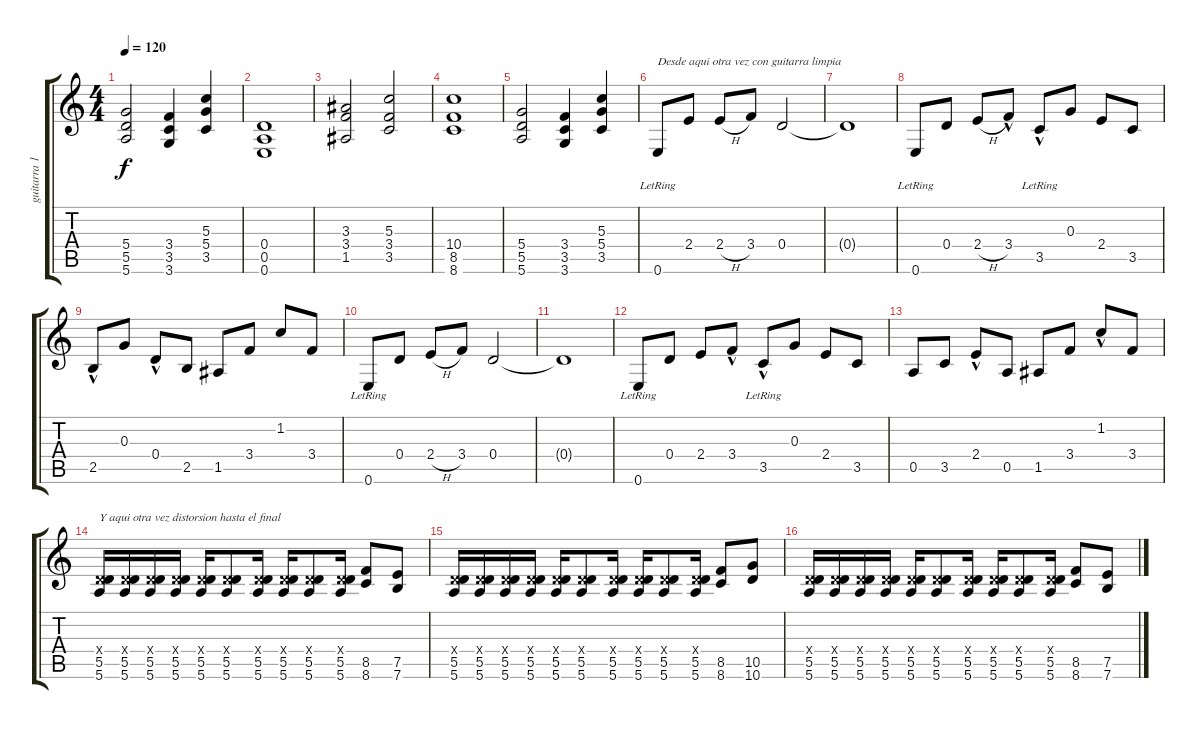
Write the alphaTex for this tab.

\track ("guitarra 1" "guitarra 1") {instrument distortionguitar}
\staff {score tabs}
\tuning (E4 B3 G3 D3 A2 E2) {hide}
\ts (4 4)
\tempo 120
\clef g2
\ks c
(5.4 5.5 5.6).2{dy f} (3.4 3.5 3.6).4 (5.3 5.4 3.5).4 |
(0.4 0.5 0.6).1 |
(3.3 3.4 1.5).2 (5.3 3.4 3.5).2 |
(10.4 8.5 8.6).1 |
(5.4 5.5 5.6).2 (3.4 3.5 3.6).4 (5.3 5.4 3.5).4 |
0.6{lr}.8{txt "Desde aqui otra vez con guitarra limpia" instrument electricguitarclean} 2.4.8{instrument electricguitarclean} 2.4{h}.8{instrument electricguitarclean} 3.4.8{instrument electricguitarclean} 0.4.2{instrument electricguitarclean} |
0.4{t}.1{instrument electricguitarclean} |
0.6{lr}.8{instrument electricguitarclean} 0.4.8{instrument electricguitarclean} 2.4{h}.8{instrument electricguitarclean} 3.4{hac}.8{instrument electricguitarclean} 3.5{hac lr}.8{instrument electricguitarclean} 0.3.8{instrument electricguitarclean} 2.4.8{instrument electricguitarclean} 3.5.8{instrument electricguitarclean} |
2.5{hac}.8{instrument electricguitarclean} 0.3.8{instrument electricguitarclean} 0.4{hac}.8{instrument electricguitarclean} 2.5.8{instrument electricguitarclean} 1.5.8{instrument electricguitarclean} 3.4.8{instrument electricguitarclean} 1.2.8{instrument electricguitarclean} 3.4.8{instrument electricguitarclean} |
0.6{lr}.8{instrument electricguitarclean} 0.4.8{instrument electricguitarclean} 2.4{h}.8{instrument electricguitarclean} 3.4.8{instrument electricguitarclean} 0.4.2{instrument electricguitarclean} |
0.4{t}.1{instrument electricguitarclean} |
0.6{lr}.8{instrument electricguitarclean} 0.4.8{instrument electricguitarclean} 2.4.8{instrument electricguitarclean} 3.4{hac}.8{instrument electricguitarclean} 3.5{hac lr}.8{instrument electricguitarmuted} 0.3.8{instrument electricguitarclean} 2.4.8{instrument electricguitarclean} 3.5.8{instrument electricguitarclean} |
0.5.8{instrument electricguitarclean} 3.5.8{instrument electricguitarclean} 2.4{hac}.8{instrument electricguitarclean} 0.5.8{instrument electricguitarclean} 1.5.8{instrument electricguitarclean} 3.4.8{instrument electricguitarclean} 1.2{hac}.8{instrument electricguitarclean} 3.4.8{instrument electricguitarclean} |
(0.4{x} 5.5 5.6).16{txt "Y aqui otra vez distorsion hasta el final" instrument distortionguitar} (0.4{x} 5.5 5.6).16 (0.4{x} 5.5 5.6).16 (0.4{x} 5.5 5.6).16 (0.4{x} 5.5 5.6).16 (0.4{x} 5.5 5.6).8 (0.4{x} 5.5 5.6).16 (0.4{x} 5.5 5.6).16 (0.4{x} 5.5 5.6).8 (0.4{x} 5.5 5.6).16 (8.5 8.6).8 (7.5 7.6).8 |
(0.4{x} 5.5 5.6).16 (0.4{x} 5.5 5.6).16 (0.4{x} 5.5 5.6).16 (0.4{x} 5.5 5.6).16 (0.4{x} 5.5 5.6).16 (0.4{x} 5.5 5.6).8 (0.4{x} 5.5 5.6).16 (0.4{x} 5.5 5.6).16 (0.4{x} 5.5 5.6).8 (0.4{x} 5.5 5.6).16 (8.5 8.6).8 (10.5 10.6).8 |
(0.4{x} 5.5 5.6).16 (0.4{x} 5.5 5.6).16 (0.4{x} 5.5 5.6).16 (0.4{x} 5.5 5.6).16 (0.4{x} 5.5 5.6).16 (0.4{x} 5.5 5.6).8 (0.4{x} 5.5 5.6).16 (0.4{x} 5.5 5.6).16 (0.4{x} 5.5 5.6).8 (0.4{x} 5.5 5.6).16 (8.5 8.6).8 (7.5 7.6).8
